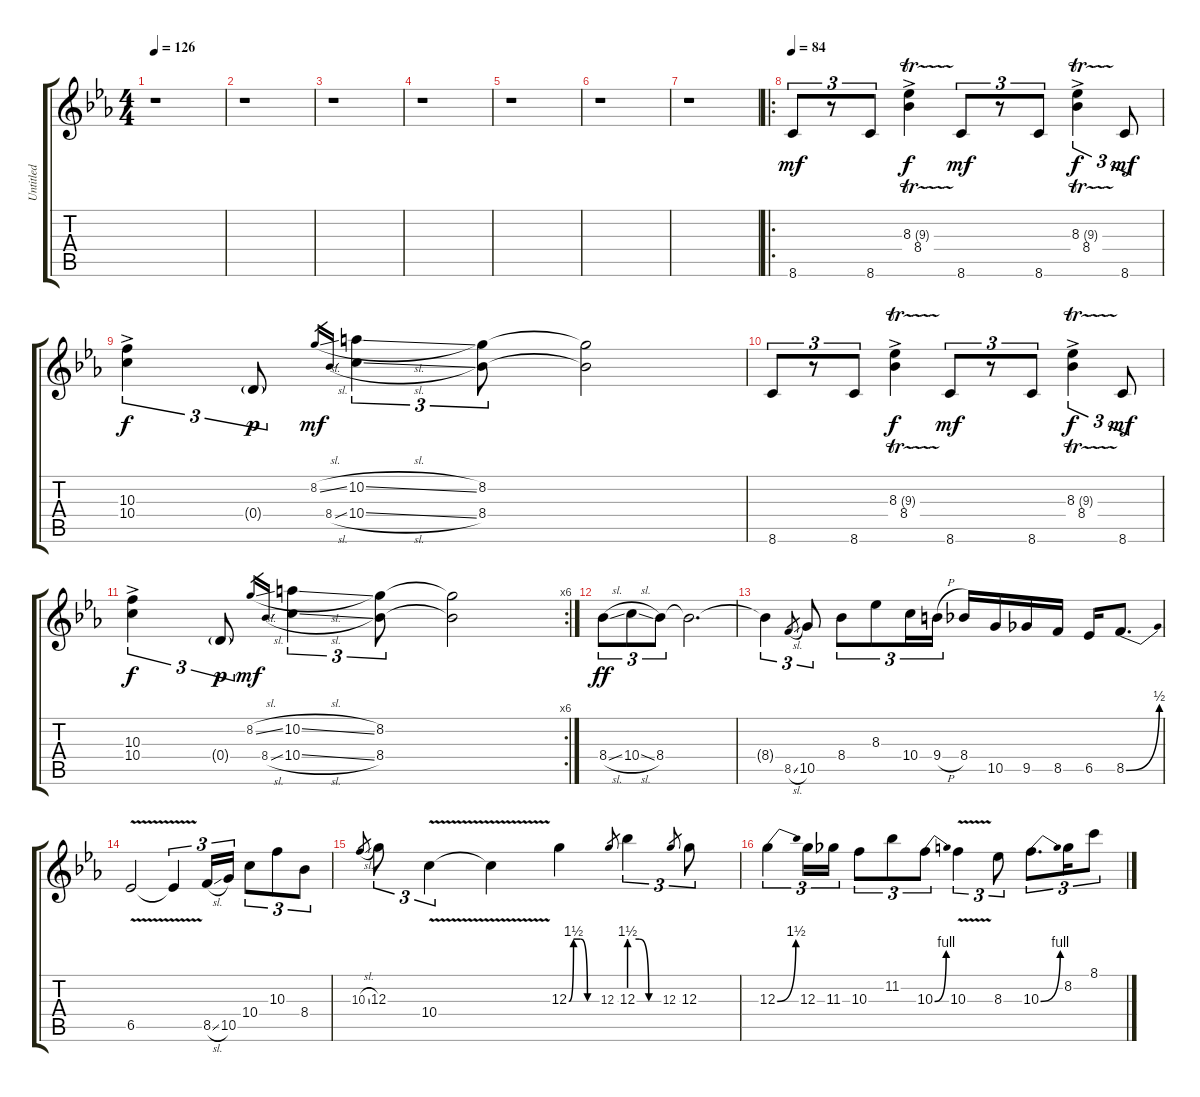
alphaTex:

\track ("Untitled" "Untitled") {instrument overdrivenguitar}
\staff {score tabs}
\tuning (E4 B3 G3 D3 A2 E2) {hide}
\ts (4 4)
\tempo 126
\clef g2
\ks eb
r.1{dy fff} |
r.1 |
r.1 |
r.1 |
r.1 |
r.1 |
r.1 |
\ro
\tempo 84
8.6.8{tu (3 2) dy mf} r.8{tu (3 2)} 8.6.8{tu (3 2)} (8.3{tr (9 32) ac} 8.4{ac}).4{dy f} 8.6.8{tu (3 2) dy mf} r.8{tu (3 2)} 8.6.8{tu (3 2)} (8.3{tr (9 32) ac} 8.4{ac}).4{tu (3 2) dy f} 8.6.8{tu (3 2) dy mf} |
(10.3{ac} 10.4{ac}).4{tu (3 2) dy f} 0.4{g}.8{tu (3 2) dy p} 8.2{sl}.16{gr dy mf} 8.4{sl}.16{gr} (10.2{sl} 10.4{sl}).4{tu (3 2)} (8.2 8.4).8{tu (3 2)} (8.2{t} 8.4{t}).2 |
8.6.8{tu (3 2)} r.8{tu (3 2)} 8.6.8{tu (3 2)} (8.3{tr (9 32) ac} 8.4{ac}).4{dy f} 8.6.8{tu (3 2) dy mf} r.8{tu (3 2)} 8.6.8{tu (3 2)} (8.3{tr (9 32) ac} 8.4{ac}).4{tu (3 2) dy f} 8.6.8{tu (3 2) dy mf} |
\rc 6
(10.3{ac} 10.4{ac}).4{tu (3 2) dy f} 0.4{g}.8{tu (3 2) dy p} 8.2{sl}.16{gr dy mf} 8.4{sl}.16{gr} (10.2{sl} 10.4{sl}).4{tu (3 2)} (8.2 8.4).8{tu (3 2)} (8.2{t} 8.4{t}).2 |
8.4{sl}.8{tu (3 2) dy ff} 10.4{sl}.8{tu (3 2)} 8.4.8{tu (3 2)} 8.4{t}.2{d} |
8.4{t}.4{tu (3 2)} 8.5{sl}.8{gr} 10.5.8{tu (3 2)} 8.4.8{tu (3 2)} 8.3.8{tu (3 2)} 10.4.16{tu (3 2)} 9.4{h}.16{tu (3 2)} 8.4.16 10.5.16 9.5.16 8.5.16 6.5.16 8.5{be (bend 0 0 60 2)}.8{d} |
6.5{v}.2 6.5{t}.4{tu (3 2)} 8.5{sl}.16{tu (3 2)} 10.5.16{tu (3 2)} 10.4.8{tu (3 2)} 10.3.8{tu (3 2)} 8.4.8{tu (3 2)} |
10.3{sl}.8{gr} 12.3.8{tu (3 2)} 10.4{v}.4{tu (3 2)} 10.4{v t}.4 12.3{be (custom 0 0 10 6 25 6 40 0 60 0)}.4 12.3.8{gr} 12.3{be (custom 0 6 20 6 40 0 60 0)}.4{tu (3 2)} 12.3.8{gr} 12.3.8{tu (3 2)} |
12.3{be (bend 0 0 60 6)}.4{tu (3 2)} 12.3.16{tu (3 2)} 11.3.16{tu (3 2)} 10.3.8{tu (3 2)} 11.2.8{tu (3 2)} 10.3{be (bend 0 0 60 4)}.8{tu (3 2)} 10.3{v}.4{tu (3 2)} 8.3.8{tu (3 2)} 10.3{be (bend 0 0 60 4)}.8{d tu (3 2)} 8.2.16{tu (3 2)} 8.1.8{tu (3 2)}
